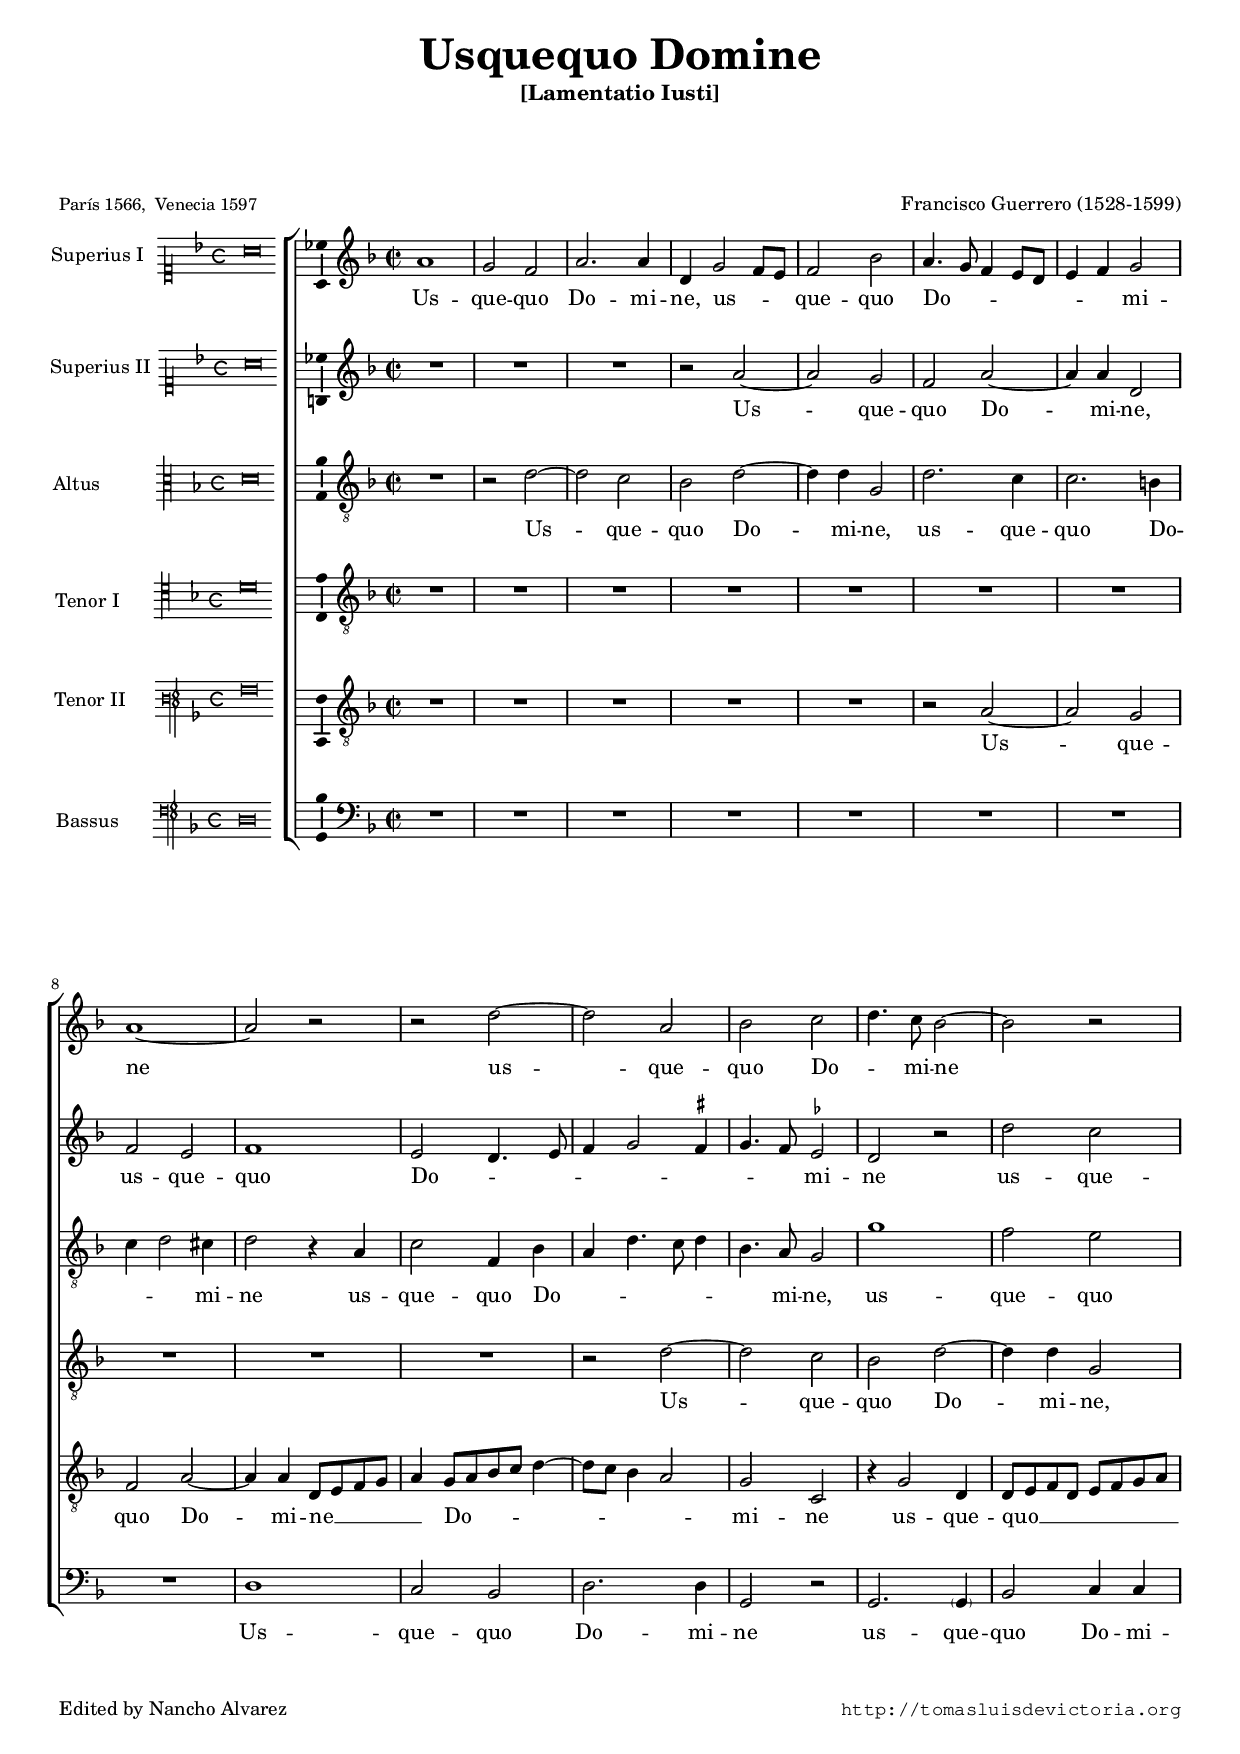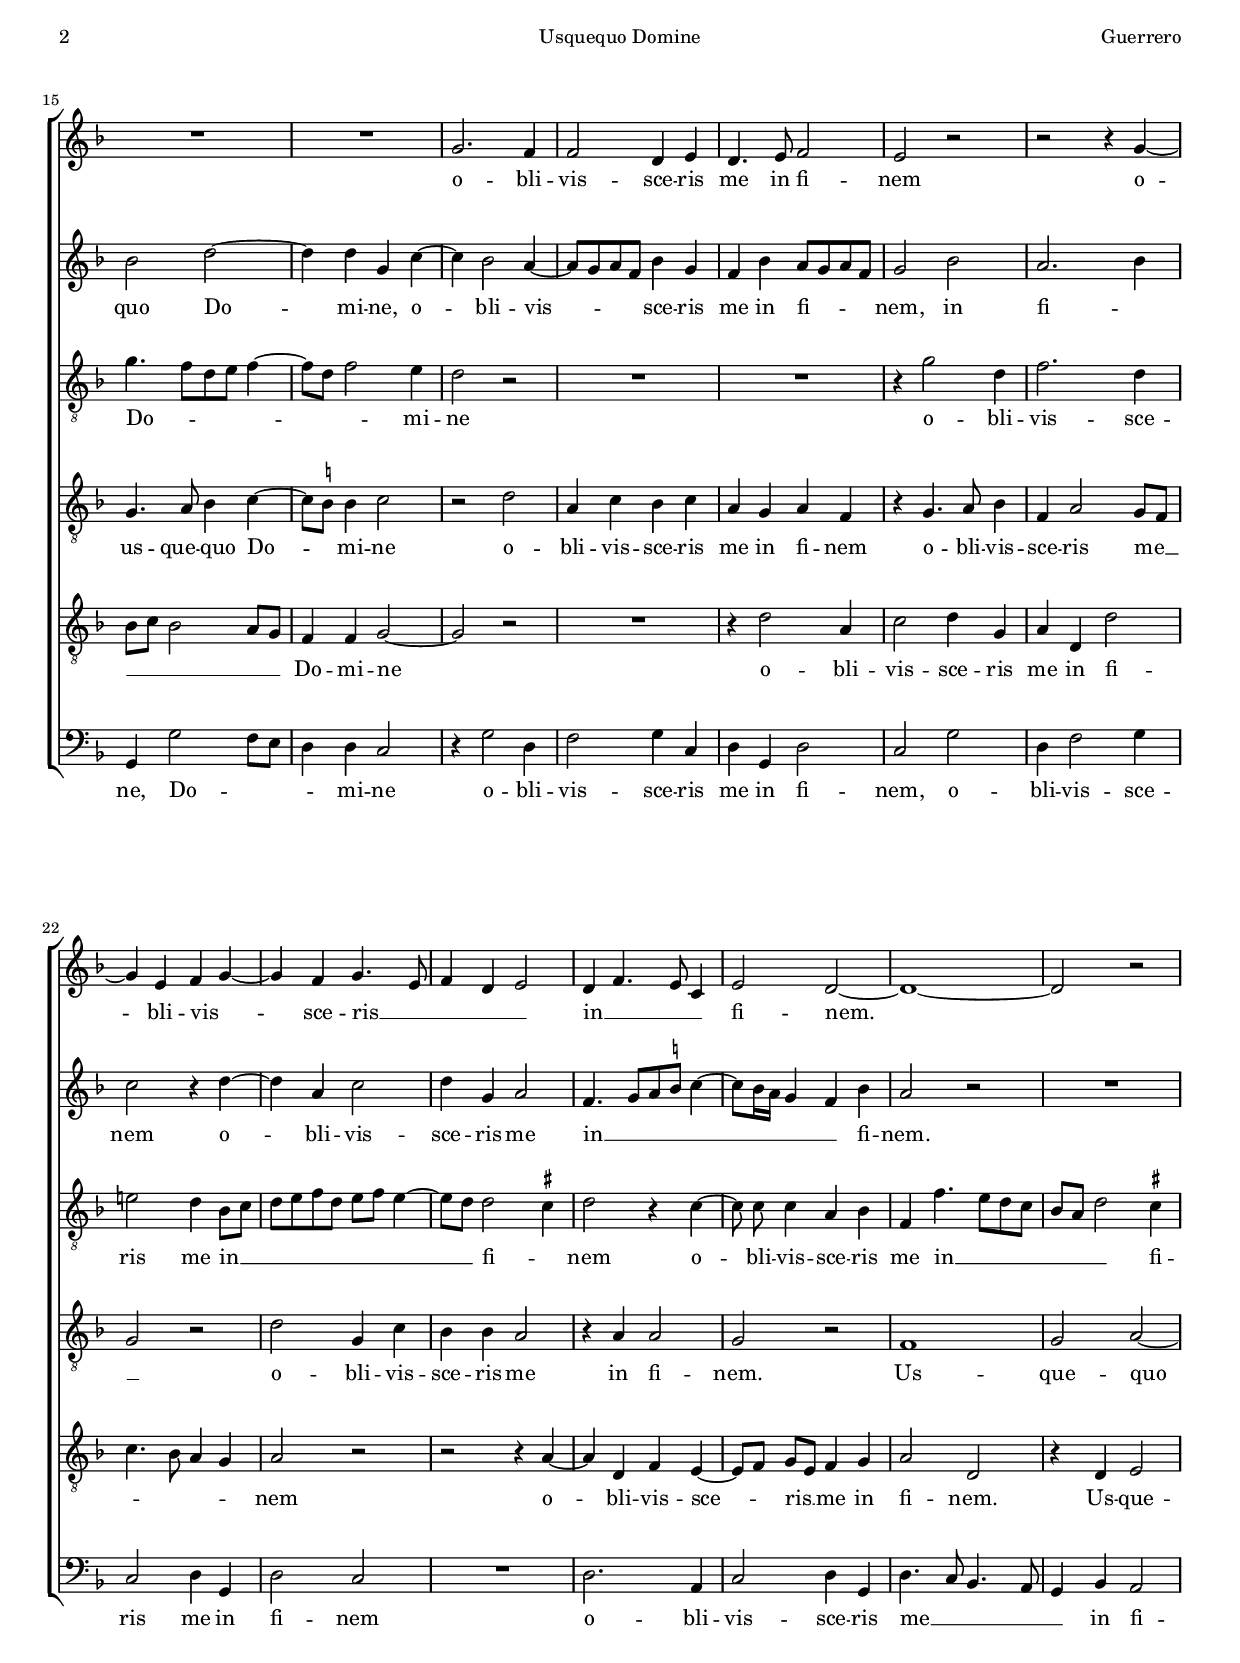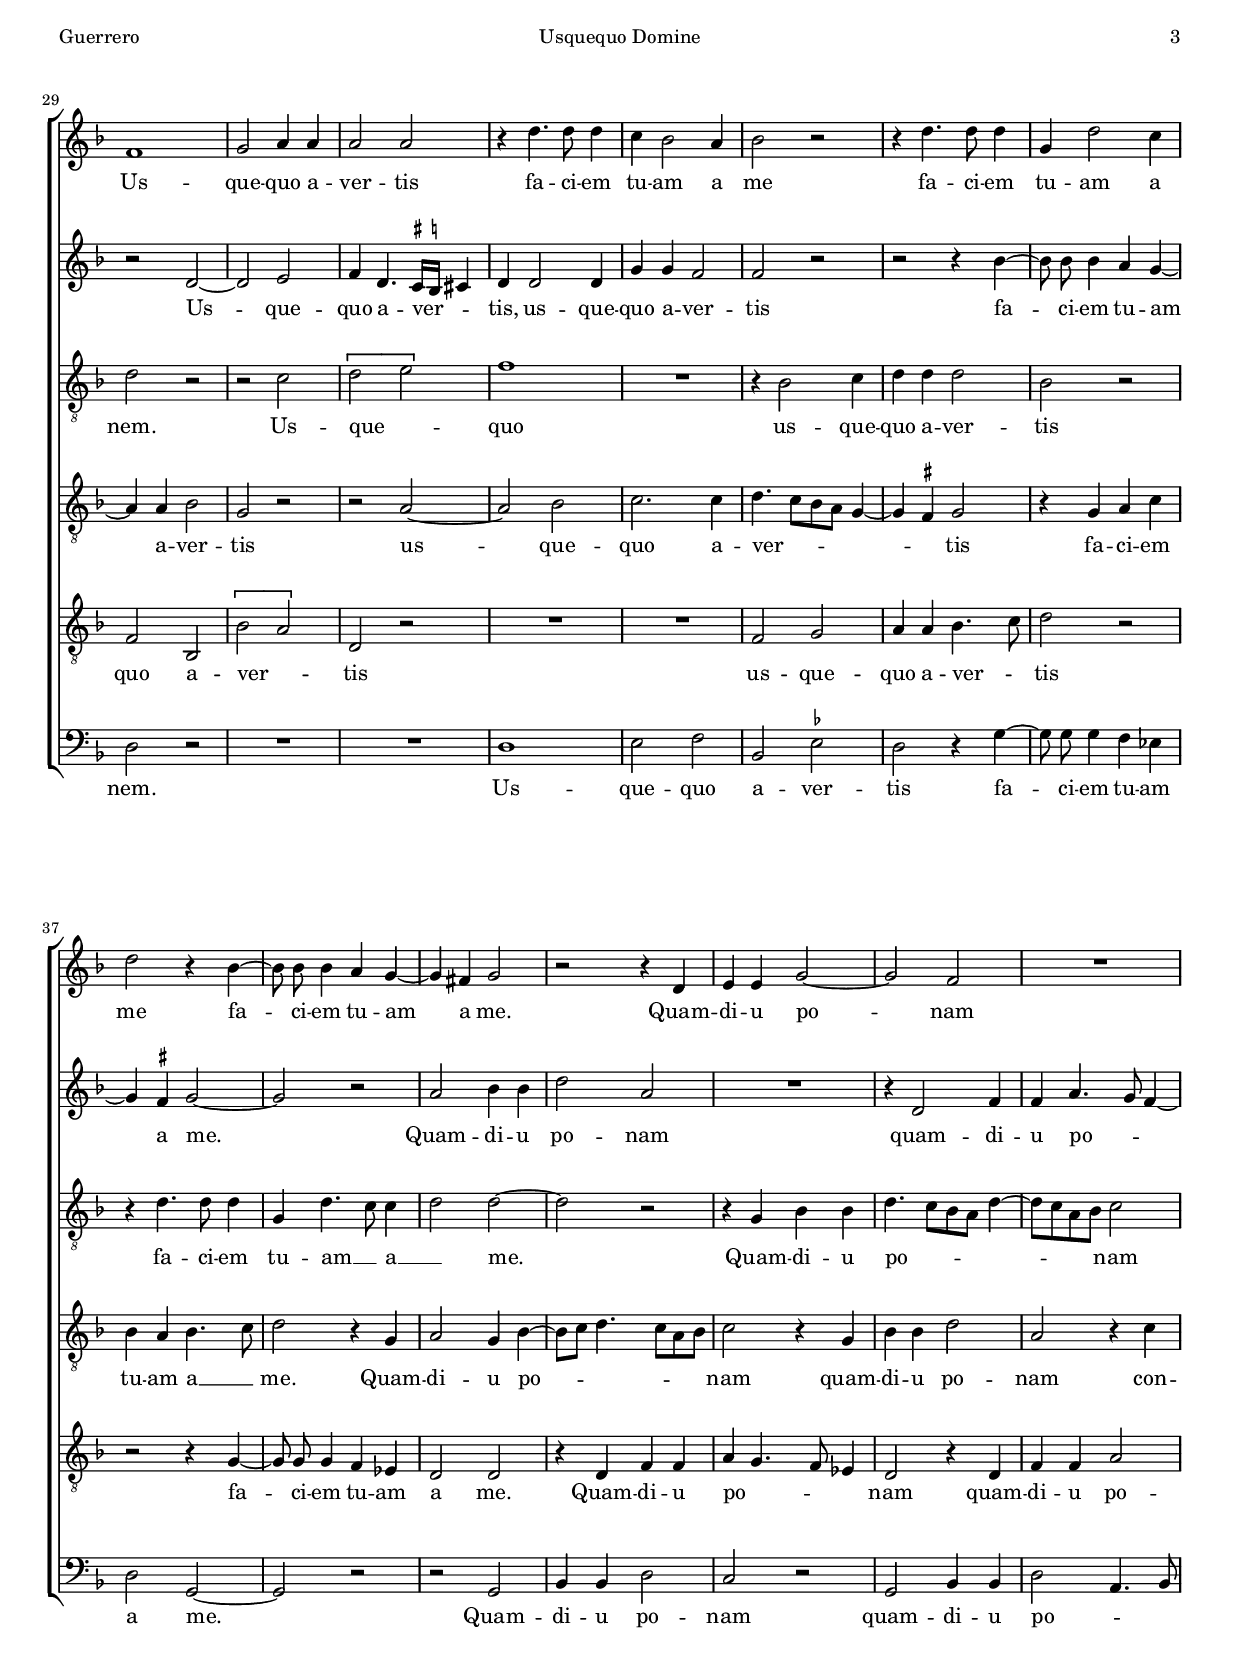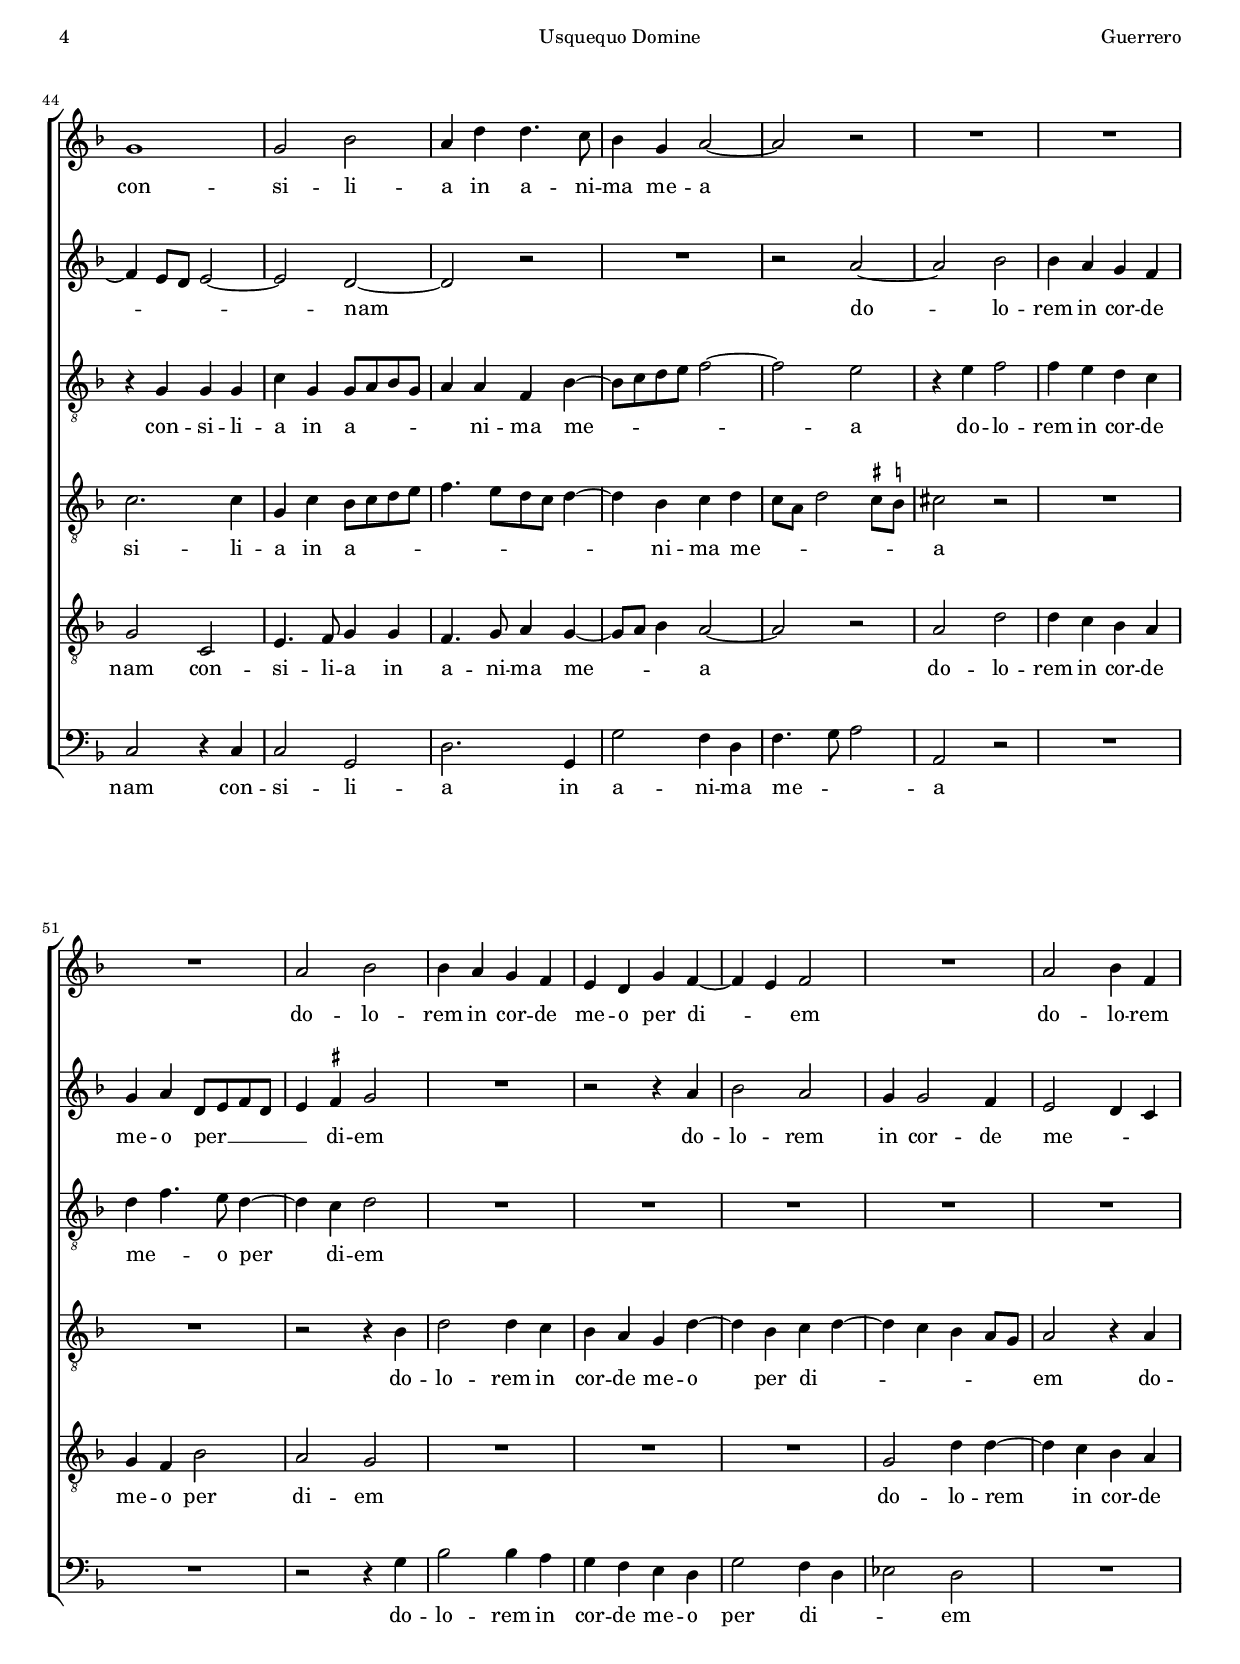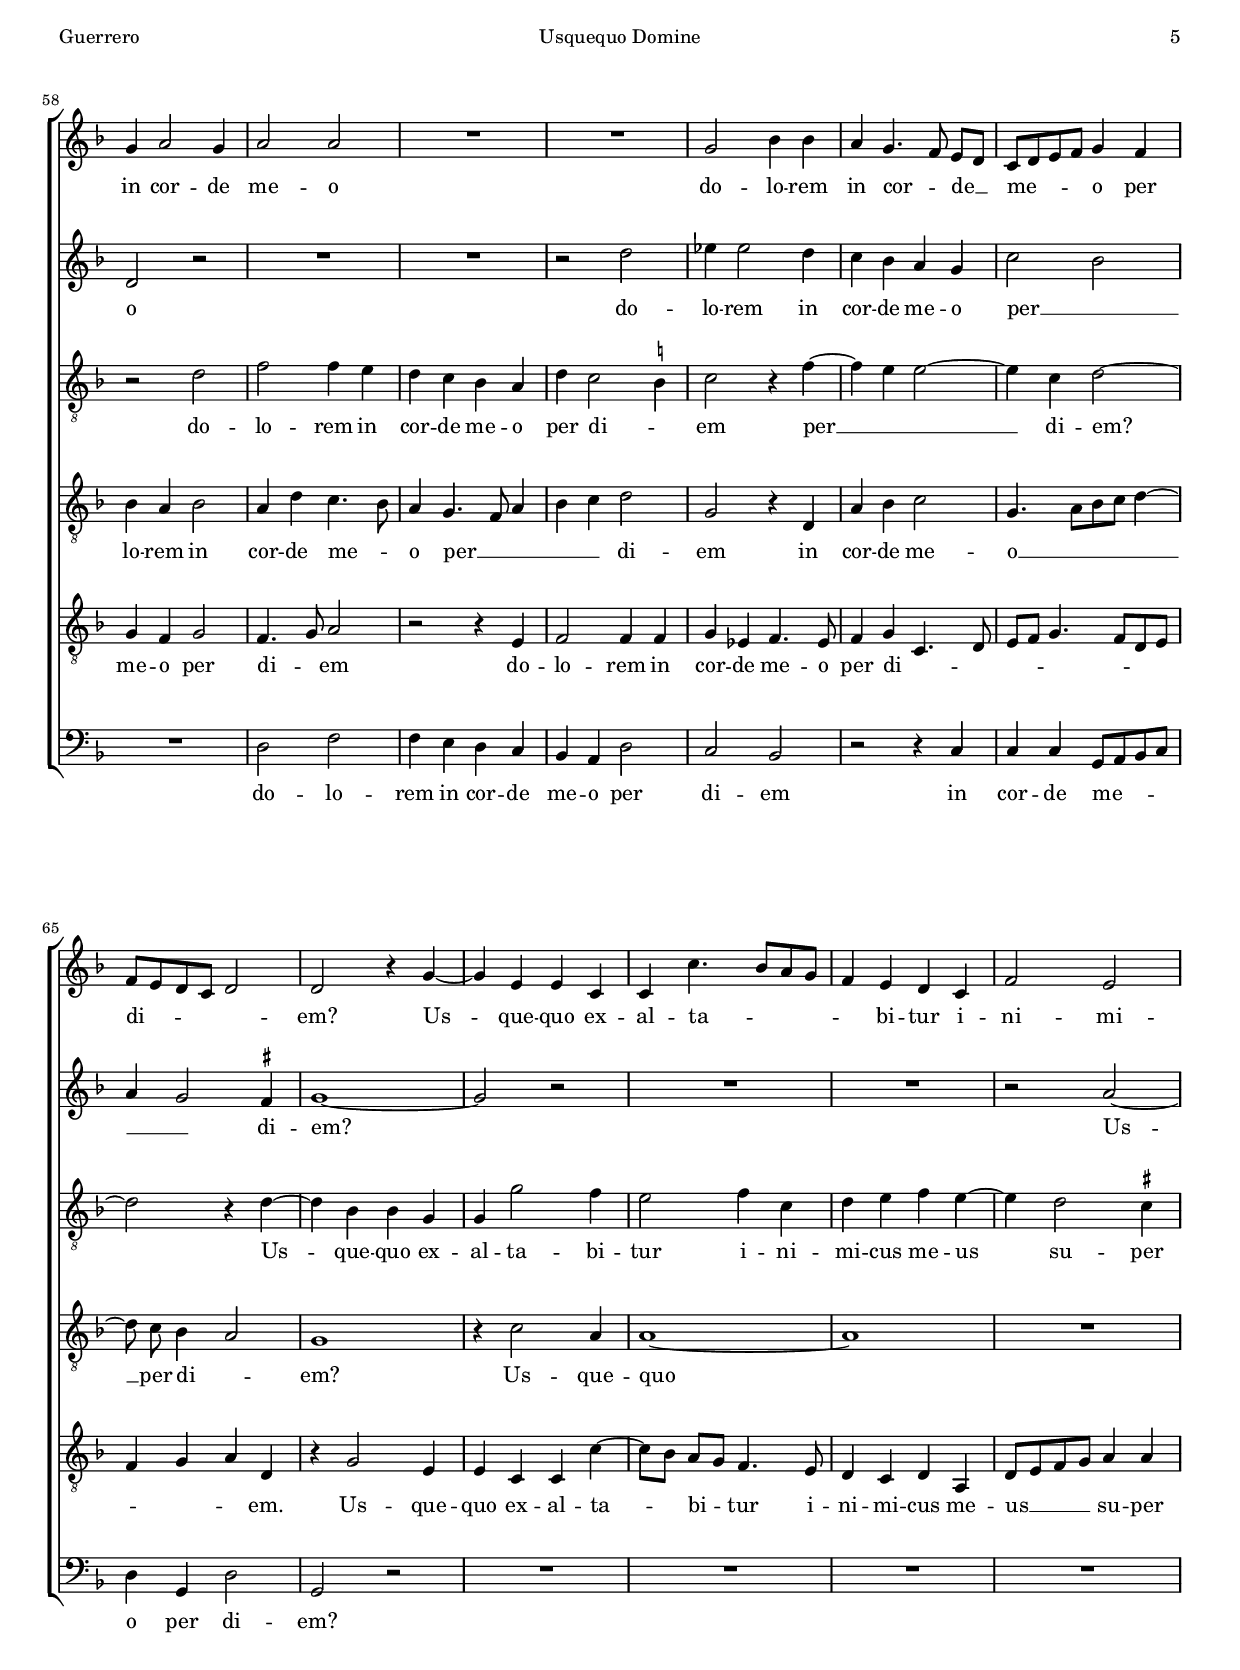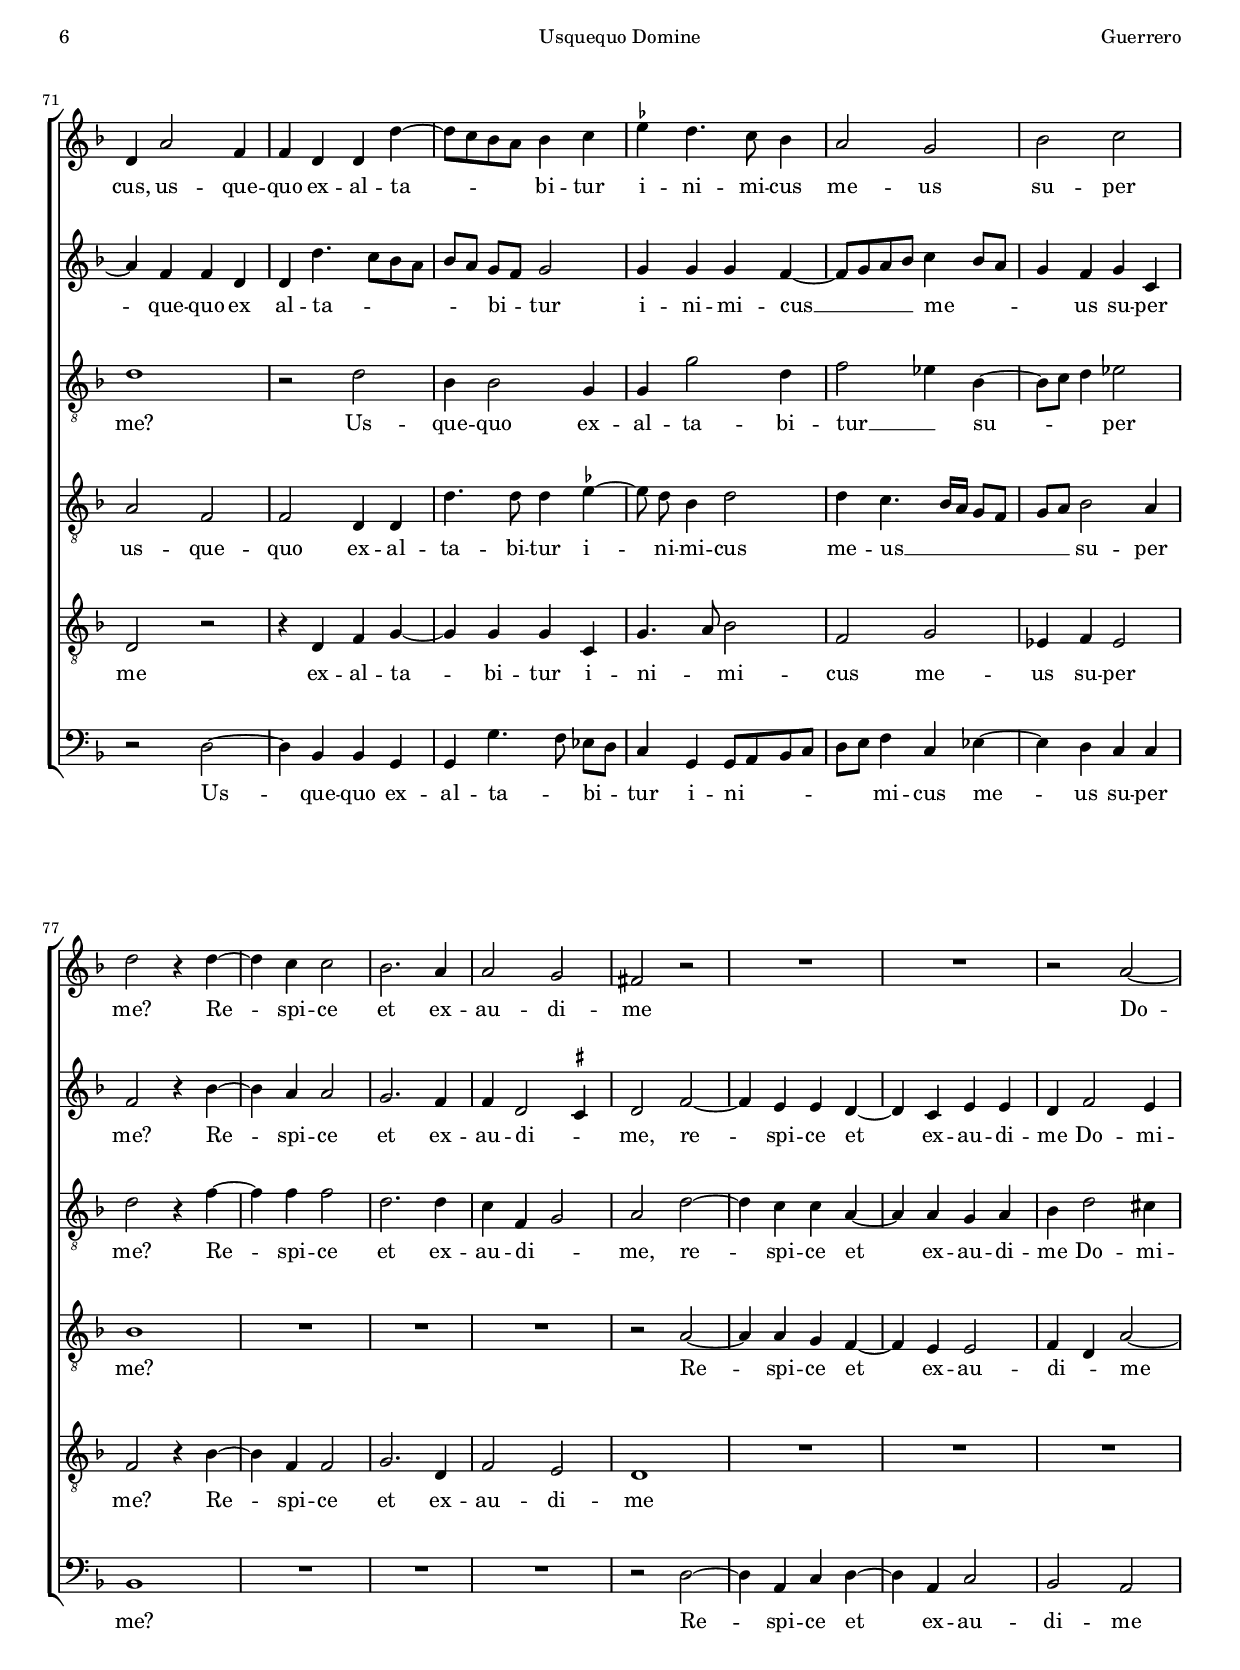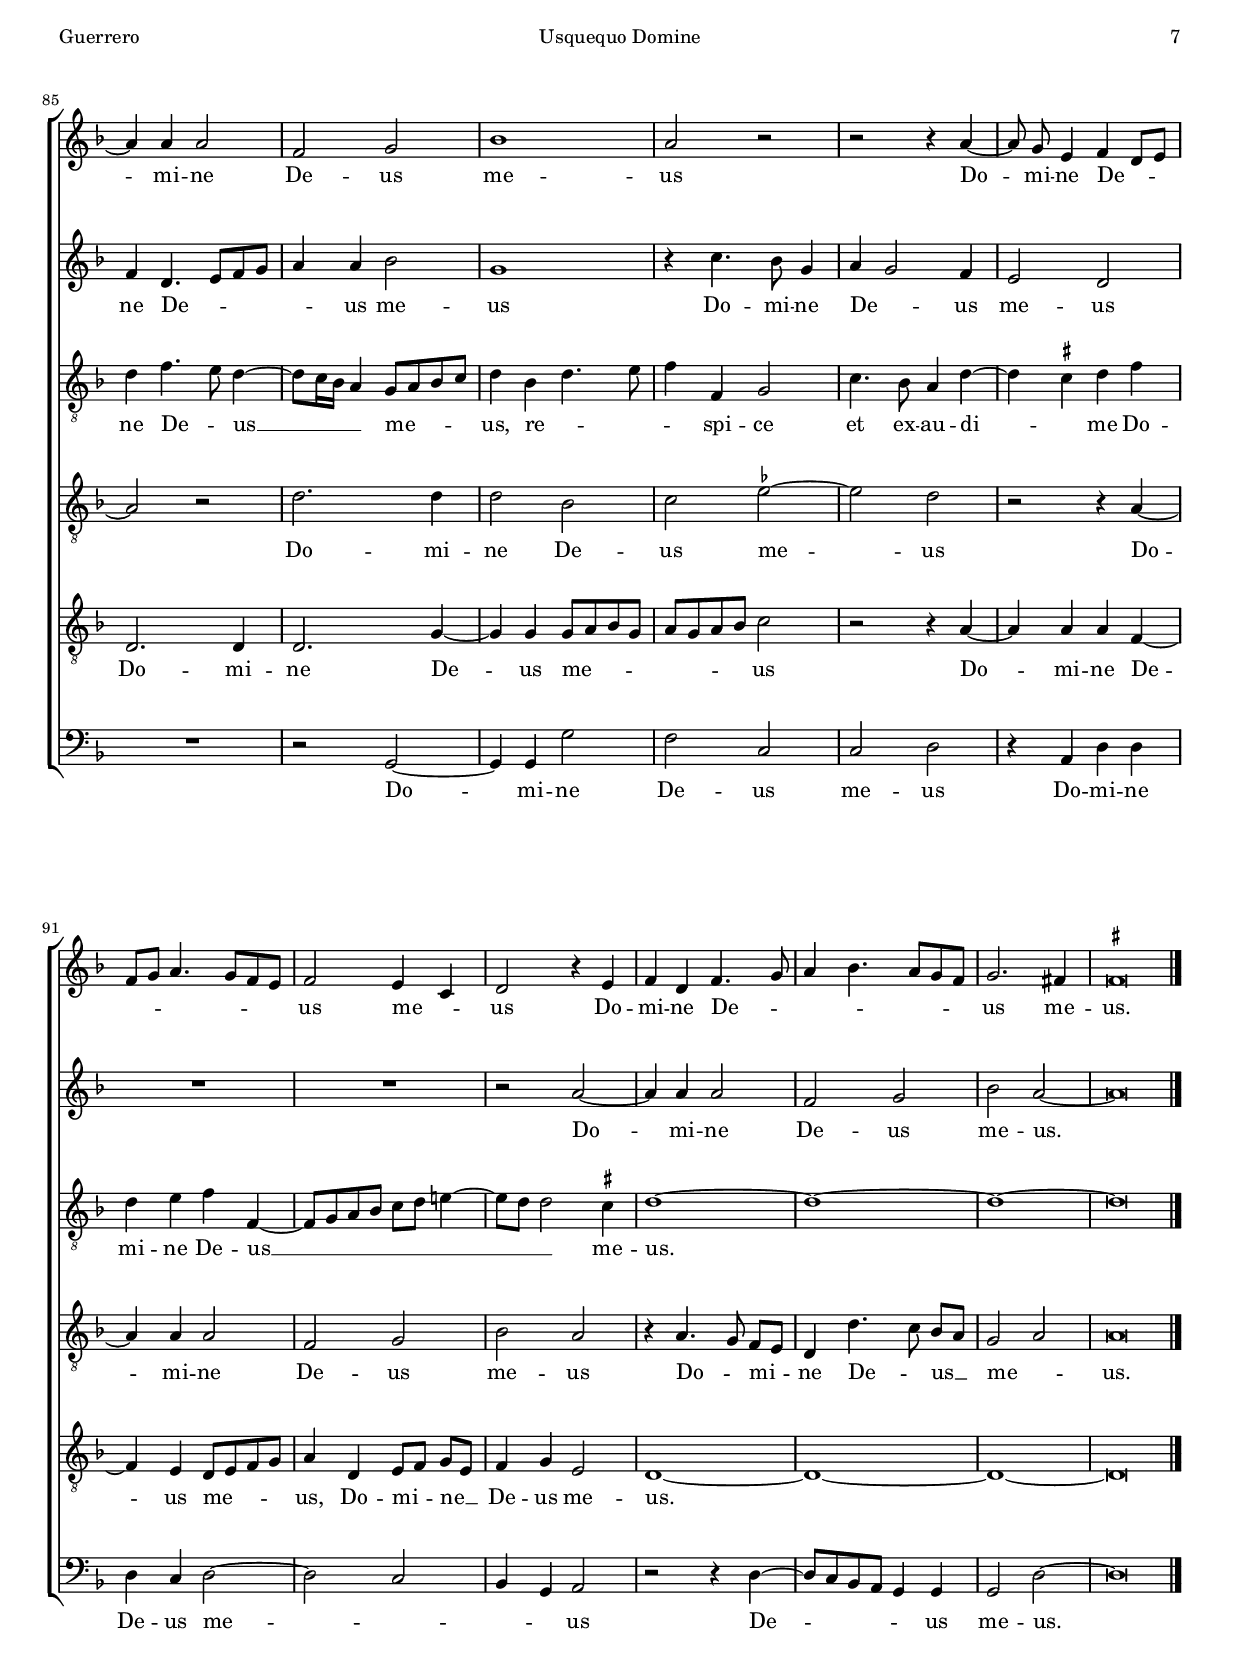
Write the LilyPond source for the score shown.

\version "2.18.0"

#(set-default-paper-size "a4")
#(set-global-staff-size 16.6)
#(ly:set-option 'point-and-click #f)
%mobile -s12.5 -i3.2

italicas=\override LyricText.font-shape = #'italic
rectas=\override LyricText.font-shape = #'upright
ss=\once \set suggestAccidentals = ##t
incipitwidth = 20
mt=#(define-music-function (parser location offset) (number?) ; move lyric text
      #{ \once \override LyricText.X-offset = -$offset #})

htitle="Usquequo Domine"
hcomposer="Guerrero"

\header {
	title=\markup{\fontsize #3 "Usquequo Domine"}
	subtitle="[Lamentatio Iusti]"
	subsubtitle=\markup{\null \vspace #3 }  
	composer="Francisco Guerrero (1528-1599)"
        pdfauthor=\composer
	%opus="(-)"
	poet=\markup{\smaller "París 1566,  Venecia 1597"}
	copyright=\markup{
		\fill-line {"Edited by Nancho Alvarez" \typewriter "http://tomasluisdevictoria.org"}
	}
%	tagline=""
}


global={\key f \major \time 2/2 \skip 1*97 \bar "|." }


cantus=\relative c''{
	a1
	g2 f
	a2. a4
	d,4 g2 f8 e
	f2 bes
	a4. g8 f4 e8 d
	e4 f g2
	a1 ~
	a2 r
	r d ~
	d a
	bes c
	d4. c8 bes2 ~
	bes r
	R1*2
	g2. f4
	f2 d4 e
	d4. e8 f2
	e r
	r r4 g ~
	g e f g ~
	g f g4. e8
	f4 d e2
	d4 f4. e8 c4
	e2 d ~
	d1 ~
	d2 r
	f1
	g2 a4 a
	a2 a
	r4 d4. d8 d4
	c bes2 a4
	bes2 r
	r4 d4. d8 d4
	g,4 d'2 c4
	d2 r4 bes ~
	bes8 \noBeam bes bes4 a g ~
	g fis g2
	r2 r4 d
	e e g2 ~
	g f
	R1
	g1
	g2 bes
	a4 d d4. c8
	bes4 g a2 ~
	a r
	R1*3
	a2 bes
	bes4 a g f
	e d g f ~
	f e f2
	R1
	a2 bes4 f
	g a2 g4
	a2 a
	R1*2
	g2 bes4 bes
	a g4. f8 e[ d]
	c8 d e f g4 f 
	f8 e d c d2
	d r4 g ~
	g e e c
	c c'4. bes8 a g
	f4 e d c
	f2 e
	d4 a'2 f4
	f d d d' ~
	d8 c bes a bes4
	c \ss ees d4. c8 bes4
	a2 g
	bes c
	d r4 d ~
	d c c2
	bes2. a4
	a2 g
	fis2 r
	R1*2
	r2 a ~
	a4 a a2
	f g
	bes1
	a2 r
	r r4 a ~
	a8 \noBeam g e4 f d8 e
	f g a4. g8 f e
	f2 e4 c
	d2 r4 e
	f d f4. g8
	a4 bes4. a8 g f 
	g2. fis4 
	\ss fis\breve*1/2
}

cantusdos=\relative c''{
	R1*3
	r2 a ~
	a g
	f a ~
	a4 a d,2
	f e
	f1
	e2 d4. e8
	f4 g 2 \ss fis4
	g4. f8 \ss ees2
	d2 r
	d' c
	bes d ~
	d4 d g, c ~
	c bes2 a4 ~
	a8 g a f bes4 g
	f bes a8 g a f
	g2 bes
	a2. bes4
	c2 r4 d ~
	d a c2
	d4 g, a2
	f4. g8[ a \ss b] c4 ~
	c8 bes16 a g4 f bes
	a2 r
	R1
	r2 d, ~
	d e
	f4 d4. \ss cis16 \ss b cis!4
	d4 d2 d4
	g g f2
	f r
	r r4 bes ~
	bes8 \noBeam bes bes4 a g ~
	g \ss fis4 g2 ~
	g r
	a2 bes4 bes
	d2 a
	R1
	r4 d,2 f4
	f a4. g8 f4 ~
	f4 e8 d e2 ~
	e d ~
	d r
	R1
	r2 a' ~
	a bes
	bes4 a g f
	g a d,8 e f d
	e4 \ss fis g2
	R1
	r2 r4 a
	bes2 a
	g4 g2 f4
	e2 d4 c
	d2 r
	R1*2
	r2 d'
	ees4 ees2 d4
	c bes a g
	c2 bes
	a4 g2 \ss fis4
	g1 ~
	g2 r
	R1*2
	r2 a ~
	a4 f f d
	d d'4. c8 bes a
	bes[ a] g[ f] g2
	g4 g g f ~
	f8 g a bes c4 bes8 a
	g4 f g c,
	f2 r4 bes ~
	bes a a2
	g2. f4
	f d2 \ss cis4
	d2 f ~
	f4 e e d ~
	d c e e
	d f2 e4
	f d4. e8 f g 
	a4 a bes2
	g1
	r4 c4. bes8 g4
	a4 g2 f4
	e2 d
	R1*2
	r2 a' ~
	a4 a a2
	f g
	bes a ~
	a\breve*1/2
}

altus=\relative c'{
	R1
	r2 d ~
	d c
	bes d ~
	d4 d g,2
	d'2. c4c2. b4
	c d2 cis4
	d2 r4 a
	c2 f,4 bes
	a d4. c8 d4
	bes4. a8 g2
	g'1
	f2 e
	g4. f8[ d e] f4 ~
	f8 d f2 e4
	d2 r
	R1*2
	r4 g2 d4
	f2. d4
	e!2 d4 bes8 c
	d e f d e f e4 ~
	e8 d d2 \ss cis4
	d2 r4 c ~
	c8 \noBeam c c4 a bes
	f f'4. e8 d c
	bes a d2 \ss cis4
	d2 r
	r2 c
	\[d2 e\]
	f1
	R1
	r4 bes,2 c4
	d d d2
	bes r
	r4 d4. d8 d4
	g, d'4. c8 c4
	d2 d ~
	d r
	r4 g, bes bes
	d4. c8[ bes a] d4 ~
	d8 c a bes c2
	r4 g g g
	c g g8 a bes g
	a4 a f bes ~
	bes8 c d e f2 ~
	f e
	r4 e f2
	f4 e d c
	d f4. e8 d4 ~
	d c d2
	R1*5
	r2 d
	f2 f4 e
	d c bes a
	d c2 \ss b4
	c2 r4 f ~
	f e e2 ~
	e4 c d2 ~
	d r4 d ~
	d bes bes g 
	g g'2 f4
	e2 f4 c
	d e f e ~
	e d2 \ss cis4
	d1
	r2 d
	bes4 bes2 g4
	g g'2 d4
	f2 ees4 bes ~
	bes8 c d4 ees2
	d r4 f ~
	f f f2
	d2. d4
	c f, g2
	a2 d ~
	d4 c c a ~
	a a g a
	bes d2 cis4
	d4 f4. e8 d4 ~
	d8 c16 bes a4 g8 a bes c
	d4 bes d4. e8
	f4 f, g2
	c4. bes8 a4 d ~
	d \ss cis d f
	d e f f, ~
	f8 g a bes c d e!4 ~
	e8 d d2 \ss cis4
	d1 ~
	d ~
	d ~
	d\breve*1/2
}

tenor=\relative c'{
	R1*10
	r2 d ~
	d c
	bes d ~
	d4 d g,2
	g4. a8 bes4 c ~ %? sic?
	c8 \ss b b4 c2
	r d
	a4 c bes c
	a g a f
	r4 g4. a8 bes4
	f a2 g8 f
	g2 r
	d'2 g,4 c
	bes bes a2
	r4 a a2
	g r
	f1
	g2 a ~
	a4 a bes2
	g2 r
	r a ~
	a bes
	c2. c4
	d4. c8[ bes a] g4 ~
	g \ss fis g2
	r4 g a c
	bes a bes4. c8
	d2 r4 g,
	a2 g4 bes ~
	bes8 c d4. c8 a bes
	c2 r4 g
	bes4 bes d2
	a r4 c
	c2. c4
	g c bes8 c d e
	f4. e8[ d c] d4 ~
	d bes c d
	c8 a d2 \ss cis8 \ss b
	cis2 r
	R1*2
	r2 r4 bes
	d2 d4 c
	bes a g d' ~
	d bes c d ~
	d c bes a8 g 
	a2 r4 a
	bes a bes2
	a4 d c4. bes8
	a4 g4. f8 a4
	bes c d2
	g,2 r4 d
	a' bes c2
	g4. a8[ bes c] d4 ~
	d8 \noBeam c bes4 a2
	g1
	r4 c2 a4
	a1 ~
	a
	R1
	a2 f
	f d4 d
	d'4. d8 d4 \ss ees4 ~
	ees8 \noBeam d bes4 d2
	d4 c4. bes16[ a] g8[ f]
	g8 a bes2 a4
	bes1
	R1*3
	r2 a ~
	a4 a g f ~
	f e e2
	f4 d a'2 ~
	a r
	d2. d4
	d2 bes
	c \ss ees ~
	ees d
	r2 r4 a ~
	a a a2
	f2 g
	bes a
	r4 a4. g8 f[ e]
	d4 d'4. c8 bes[ a]
	g2 a
	a\breve*1/2
}

tenordos=\relative c'{
	R1*5
	r2 a ~
	a g
	f a ~
	a4 a d,8 e f g
	a4 g8[ a bes c] d4 ~
	d8 c bes4 a2
	g c,
	r4 g'2 d4
	d8 e f d e f g a
	bes c bes2 a8 g
	f4 f g2 ~
	g r
	R1
	r4 d'2 a4
	c2 d4 g,
	a d, d'2
	c4. bes8 a4 g
	a2 r
	r r4 a ~
	a d, f e ~
	e8[ f] g[ e] f4 g
	a2 d,
	r4 d e2
	f bes,
	\[bes'a\]
	d, r
	R1*2
	f2 g
	a4 a bes4. c8
	d2 r
	r r4 g, ~
	g8 \noBeam g g4 f ees
	d2 d
	r4 d f f
	a g4. f8 ees4
	d2 r4 d
	f f a2
	g c,
	e4. f8 g4 g
	f4. g8 a4 g ~
	g8 a bes4 a2 ~
	a r
	a2 d
	d4 c bes a 
	g f bes2
	a g
	R1*3
	g2 d'4 d ~
	d c bes a 
	g f g2
	f4. g8 a2
	r2 r4 e
	f2 f4 f
	g ees f4. ees8
	f4 g c,4. d8
	e f g4. f8 d e
	f4 g a d,
	r4 g2 e4
	e c c c' ~
	c8[ bes] a[ g] f4. e8
	d4 c d a
	d8 e f g a4 a
	d,2 r
	r4 d f g ~
	g g g c,
	g'4. a8 bes2
	f2 g
	ees4 f ees2
	f r4 bes ~
	bes f f2
	g2. d4
	f2 e
	d1
	R1*3
	d2. d4
	d2. g4 ~
	g4 g g8 a bes g
	a g a bes c2
	r2 r4 a ~
	a a a f ~
	f e d8 e f g
	a4 d, e8[ f] g[ e]
	f4 g e2
	d1 ~
	d ~
	d ~
	d\breve*1/2
}

bassus=\relative c{
	R1*8
	d1
	c2 bes
	d2. d4
	g,2 r
	g2. \parenthesize g4 %! f4
	bes2 c4 c
	g4 g'2 f8 e
	d4 d c2
	r4 g'2 d4
	f2 g4 c,
	d g, d'2
	c g'
	d4 f2 g4
	c,2 d4 g,
	d'2 c
	R1
	d2. a4
	c2 d4 g,
	d'4. c8 bes4. a8
	g4 bes a2
	d2 r
	R1*2
	d1
	e2 f
	bes, \ss ees
	d2 r4 g ~
	g8 \noBeam g g4 f ees
	d2 g, ~
	g r
	r g 
	bes4 bes d2
	c r
	g2 bes4 bes
	d2 a4. bes8
	c2 r4 c
	c2 g
	d'2. g,4
	g'2 f4 d
	f4. g8 a2
	a, r
	R1*2
	r2 r4 g'
	bes2 bes4 a
	g f e d
	g2 f4 d
	ees2 d
	R1*2
	d2 f
	f4 e d c
	bes a d2
	c bes
	r2 r4 c
	c c g8 a bes c
	d4 g, d'2
	g, r
	R1*4
	r2 d' ~
	d4 bes bes g
	g g'4. f8 ees[ d]
	c4 g g8 a bes c
	d e f4 c ees ~
	ees d c c
	bes1
	R1*3
	r2 d ~
	d4 a c d ~
	d a c2
	bes a
	R1
	r2 g ~
	g4 g g'2
	f c
	c d
	r4 a d d
	d c d2 ~
	d c
	bes4 g a2
	r2 r4 d ~
	d8 c bes a g4 g
	g2 d' ~
	d\breve*1/2
}


textocantus=\lyricmode{
Us -- que -- quo Do -- mi -- ne,
us -- _ _ que -- quo Do -- _ _ _ _ _ _ mi -- ne
us -- que -- quo Do -- _ mi -- ne
o -- bli -- vis -- sce -- ris me in fi -- nem
o -- bli -- vis -- _ sce -- ris __ _ _ _ _ in __ _ _ _ fi -- nem.
Us -- que -- quo a -- ver -- tis
fa -- ci -- em tu -- am a me
fa -- ci -- em tu -- am a me
fa -- ci -- em tu -- am a me.
Quam -- di -- u po -- nam
con -- si -- li -- a in a -- ni -- ma me -- a
do -- lo -- rem in cor -- de me -- o per di -- _ em
do -- lo -- rem in cor -- de me -- o
do -- lo -- rem in cor -- _ de __ _ me -- _ _ _ o per di -- _ _ _ _ em?
Us -- que -- quo ex -- al -- ta -- _ _ _ _ bi -- tur i -- ni -- mi -- cus,
us -- que -- quo ex -- al -- ta -- _ _ _ bi -- tur
i -- ni -- mi -- cus me -- us su -- per me?
Re -- spi -- ce et ex -- au -- di -- me
Do -- mi -- ne De -- us me -- us
Do -- mi -- ne De -- _ _ _ _ _ _ _ _ us me -- _ us
Do -- mi -- ne De -- _ _ _ _ _ _ us me -- us.
}

textocantusdos=\lyricmode{
Us -- que -- quo Do -- mi -- ne,
us -- que -- quo Do -- _ _ _ _ _ _ _ mi -- ne
us -- que -- quo Do -- mi -- ne,
o -- bli -- vis -- _ _ _ sce -- ris me in fi -- _ _ _ nem,
in fi -- _ nem
o -- bli -- vis -- sce -- ris me in __ _ _ _ _ _ _ _ _ fi -- nem.
Us -- que -- quo a -- ver -- _ _ tis,
us -- que -- quo a -- ver -- tis
fa -- ci -- em tu -- am a me.
Quam -- di -- u po -- nam
quam -- di -- u po -- _ _ _ _ _ nam
do -- lo -- rem in cor -- de me -- o per __ _ _ _ _ di -- em
do -- lo -- rem in cor -- de me -- _ _ o
do -- lo -- rem in cor -- de me -- o per __ _ _ _ di -- em?
Us -- que -- quo ex al -- ta -- _ _ _ _ _ bi -- _ tur
i -- ni -- mi -- cus __ _ _ _ me -- _ _ _ us su -- per me?
Re -- spi -- ce et ex -- au -- di -- _ me,
re -- spi -- ce et ex -- au -- di -- me
Do -- mi -- ne De -- _ _ _ _ us me -- us
Do -- mi -- ne De -- _ us me -- us
Do -- mi -- ne De -- us me -- us.
}

textoaltus=\lyricmode{
Us -- que -- quo Do -- mi -- ne,
us -- que -- quo Do -- _ _ mi -- ne
us -- que -- quo Do -- _ _ _ _ _ mi -- ne,
us -- que -- quo Do -- _ _ _ _ _ _ mi -- ne
o -- bli -- vis -- sce -- ris me in __ _ _ _ _ _ _ _ _ _ fi -- _ nem
o -- bli -- vis -- sce -- ris me in __ _ _ _ _ _ _ fi -- nem.
Us -- que -- _ quo
us -- que -- quo a -- ver -- tis
fa -- ci -- em tu -- am __ _ a __ _ me.
Quam -- di -- u po -- _ _ _ _ _ _ _ nam
con -- si -- li -- a in a -- _ _ _ _ ni -- ma me -- _ _ _ _ a
do -- lo -- rem in cor -- de me -- _ o per di -- em
do -- lo -- rem in cor -- de me -- o per di -- _ em
per __ _ _ di -- em?
Us -- que -- quo ex -- al -- ta -- bi -- tur
i -- ni -- mi -- cus me -- us su -- per me?
Us -- que -- quo ex -- al -- ta -- bi -- tur __ _ su -- _ _ per me?
Re -- spi -- ce et ex -- au -- di -- _ me,
re -- spi -- ce et ex -- au -- di -- me
Do -- mi -- ne De -- _ us __ _ _ _ me -- _ _ _ us,
re -- _ _ _ spi -- ce et ex -- au -- di -- _ me Do -- mi -- ne
De -- us __ _ _ _ _ _ _ _ _ me -- us.
}

textotenor=\lyricmode{
Us -- que -- quo Do -- mi -- ne,
us -- \mt #2.5 que -- \mt #.5 quo Do -- _ mi -- ne
o -- bli -- vis -- sce -- ris me in fi -- nem
o -- bli -- vis -- sce -- ris me __ _ _ 
o -- bli -- vis -- sce -- ris me
in fi -- nem.
Us -- que -- quo a -- ver -- tis
us -- que -- quo a -- ver -- _ _ _ _ _ tis
fa -- ci -- em tu -- am a __ _ me.
Quam -- di -- u po -- _ _ _ _ _ nam
quam -- di -- u po -- nam
con -- si -- li -- a in a -- _ _ _ _ _ _ _ _ ni -- ma me -- _ _ _ _ _ a
do -- lo -- rem in cor -- de me -- o per di -- _ _ _ _ _ em
do -- lo -- rem in cor -- de me -- _ o per __ _ _ _ _ di -- em
in cor -- de me -- o __ _ _ _ _ per di -- _ em?
Us -- que -- quo
us -- que -- quo ex -- al -- ta -- bi -- tur
i -- ni -- mi -- cus me -- us __ _ _ _ _ _ _ su -- per me?
Re -- spi -- ce et ex -- au -- di -- _ me
Do -- mi -- ne De -- us me -- us
Do -- mi -- ne De -- us me -- us
Do -- _ mi -- _ ne De -- _ us __ _ me -- _ us.
}

textotenordos=\lyricmode{
Us -- que -- quo Do -- mi -- ne __ _ _ _ _ Do -- _ _ _ _ _ _ _ mi -- ne
us -- que -- quo __ _ _ _ _ _ _ _ _ _ _ _ _ Do -- mi -- ne
o -- bli -- vis -- sce -- ris me in fi -- _ _ _ _ nem
o -- bli -- vis -- sce -- _ ris __ _ me in fi -- nem.
Us -- que -- quo a -- ver -- _ tis
us -- que -- quo a -- ver -- _ tis
fa -- ci -- em tu -- am a me.
Quam -- di -- u po -- _ _ _ nam
quam -- di -- u po -- nam con -- si -- li -- a in a -- ni -- ma me -- _ _ a
do -- lo -- rem in cor -- de me -- o per di -- em
do -- lo -- rem in cor -- de me -- o per di -- _ em
do -- lo -- rem in cor -- de me -- o per di -- _ _ _ _ _ _ _ _ _ _ _ em.
Us -- que -- quo ex -- al -- ta -- _ bi -- _ tur
i -- ni -- mi -- cus me -- us __ _ _ _ su -- per me
ex -- al -- ta -- bi -- tur i -- ni -- _ mi -- cus me -- us su -- per me?
Re -- spi -- ce et ex -- au -- di -- me
Do -- mi -- ne De -- us me -- _ _ _ _ _ _ _ us
Do -- mi -- ne De -- us me -- _ _ _ us,
Do -- mi -- _ ne __ _ De -- us me -- us.
}

textobassus=\lyricmode{
Us -- que -- quo Do -- mi -- ne
us -- que -- quo Do -- mi -- ne, Do -- _ _ _ mi -- ne
o -- bli -- vis -- sce -- ris me in fi -- nem,
o -- bli -- vis -- sce -- ris me in fi -- nem 
o -- bli -- vis -- sce -- ris me __ _ _ _ _ in fi -- nem.
Us -- que -- quo a -- ver -- tis
fa -- ci -- em tu -- am a me.
Quam -- di -- u po -- nam
quam -- di -- u po -- _ _ nam
con -- si -- li -- a in a -- ni -- ma me -- _ _ a
do -- lo -- rem in cor -- de me -- o per di -- _ _ em
do -- lo -- rem in cor -- de me -- o per di -- em
in cor -- de me -- _ _ _ o per di -- em?
Us -- que -- quo ex -- al -- ta -- _ bi -- _ tur
i -- ni -- _ _ _ _ _ mi -- cus me -- us su -- per me?
Re -- spi -- ce et ex -- au -- di -- me
Do -- mi -- ne De -- us me -- us
Do -- mi -- ne De -- us me -- _ _ _ us
De -- _ _ _ _ us me -- us.
}



incipitcantus=\markup{
	\score{
		{ 
		\set Staff.instrumentName="Superius I  "
		\override NoteHead.style = #'neomensural
		\override Rest.style = #'neomensural
		\override Staff.TimeSignature.style = #'neomensural
		\cadenzaOn 
		\clef "petrucci-c1"
		\key f \major
		\time 4/4
		a'\breve
		} 
	\layout {
		\context {\Voice
			\remove Ligature_bracket_engraver
			\consists Mensural_ligature_engraver
		}
		line-width=\incipitwidth
		indent = 0
	}
	}
}



incipitcantusdos=\markup{
	\score{
		{ 
		\set Staff.instrumentName="Superius II "
		\override NoteHead.style = #'neomensural
		\override Rest.style = #'neomensural
		\override Staff.TimeSignature.style = #'neomensural
		\cadenzaOn 
		\clef "petrucci-c1"
		\key f \major
		\time 4/4
		a'\breve
		} 
	\layout {
		\context {\Voice
			\remove Ligature_bracket_engraver
			\consists Mensural_ligature_engraver
		}
		line-width=\incipitwidth
		indent = 0
	}
	}
}


incipitaltus=\markup{
	\score{
		{ 
		\set Staff.instrumentName="Altus          "
		\override NoteHead.style = #'neomensural 
		\override Rest.style = #'neomensural
		\override Staff.TimeSignature.style = #'neomensural
		\cadenzaOn 
		\clef "petrucci-c3"
		\key f \major
		\time 4/4
		d'\breve
		} 
	\layout {
		\context {\Voice
			\remove Ligature_bracket_engraver
			\consists Mensural_ligature_engraver
		}
		line-width=\incipitwidth
		indent = 0
	}
	}
}


incipittenor=\markup{
	\score{
		{ 
		\set Staff.instrumentName="Tenor I      "
		\override NoteHead.style = #'neomensural 
		\override Rest.style = #'neomensural
		\override Staff.TimeSignature.style = #'neomensural
		\cadenzaOn 
		\clef "petrucci-c4"
		\key f \major
		\time 4/4
		d'\breve
		} 
	\layout {
		\context {\Voice
			\remove Ligature_bracket_engraver
			\consists Mensural_ligature_engraver
		}
		line-width=\incipitwidth
		indent=0
	}
	}
}

incipittenordos=\markup{
	\score{
		{ 
		\set Staff.instrumentName="Tenor II     "
		\override NoteHead.style = #'neomensural 
		\override Rest.style = #'neomensural
		\override Staff.TimeSignature.style = #'neomensural
		\cadenzaOn 
		\clef "petrucci-f3"
		\key f \major
		\time 4/4
		a\breve
		} 
	\layout {
		\context {\Voice
			\remove Ligature_bracket_engraver
			\consists Mensural_ligature_engraver
		}
		line-width=\incipitwidth
		indent=0
	}
	}
}


incipitbassus=\markup{
	\score{
		{ 
		\set Staff.instrumentName="Bassus      "
		\override NoteHead.style = #'neomensural 
		\override Rest.style = #'neomensural
		\override Staff.TimeSignature.style = #'neomensural
		\cadenzaOn 
		\clef "petrucci-f4"
		\key f \major
		\time 4/4
		d\breve
		} 
	\layout {
		\context {\Voice
			\remove Ligature_bracket_engraver
			\consists Mensural_ligature_engraver
		}
		line-width=\incipitwidth
		indent = 0
	}
	}
}



\score {\transpose c' c' {
\new ChoirStaff<<

	\new Staff <<\global
	\new Voice="v1" {
		\set Staff.instrumentName=\incipitcantus
		\clef "treble"
		\cantus }
	\new Lyrics \lyricsto "v1" {\textocantus }
	>>

	\new Staff <<\global
	\new Voice="v5" {
		\set Staff.instrumentName=\incipitcantusdos
		\clef "treble"
		\cantusdos }
	\new Lyrics \lyricsto "v5" {\textocantusdos }
	>>

	
	\new Staff << \global
	\new Voice="v2" {
		\set Staff.instrumentName=\incipitaltus
		\clef "G_8" 
		\altus}
	\new Lyrics \lyricsto "v2" {\textoaltus }
	>>

	
	\new Staff <<\global
	\new Voice="v3" {
		\set Staff.instrumentName=\incipittenor
		\clef "G_8"
		\tenor }
	\new Lyrics \lyricsto "v3" {\textotenor }
	>>
	
	
	\new Staff <<\global
	\new Voice="v6" {
		\set Staff.instrumentName=\incipittenordos
		\clef "G_8"
		\tenordos }
	\new Lyrics \lyricsto "v6" {\textotenordos }
	>>
	

	\new Staff <<\global
	\new Voice="v4" {
		\set Staff.instrumentName=\incipitbassus
		\clef "bass" 
		\bassus }
	\new Lyrics \lyricsto "v4" {\textobassus}
	>>
	
>>

	}%transpose
	
	
\layout{ 
	\context {\Lyrics 
		\override VerticalAxisGroup.staff-affinity = #UP
		\override VerticalAxisGroup.nonstaff-relatedstaff-spacing =
			#'((basic-distance . 0) (minimum-distance . 0) (padding . 1))
		\override LyricText.font-size = #1.2
		\override LyricHyphen.minimum-distance = #0.5
	}
	\context {\Score 
		tempoHideNote = ##t
		\override BarNumber.padding = #2 
	}
	\context {\Voice 
		%melismaBusyProperties = #'()
		%autoBeaming = ##f
	}
	\context {\Staff 
                %\RemoveEmptyStaves
                %\override VerticalAxisGroup.remove-first = ##t
		\override VerticalAxisGroup.staff-staff-spacing =
			#'((basic-distance . 11) (minimum-distance . 0) (padding . 1))
		\consists Ambitus_engraver 
		\override LigatureBracket.padding = #1
	}
}

%\midi { \mtempo }

}


\paper{
	evenHeaderMarkup=\markup  \fill-line { \fromproperty #'page:page-number-string \htitle \hcomposer }
	oddHeaderMarkup= \markup  \fill-line { \on-the-fly #not-first-page \hcomposer \on-the-fly #not-first-page \htitle \on-the-fly #not-first-page \fromproperty #'page:page-number-string }
	%system-count=20
	%page-count = 8
        %systems-per-page = 3
	ragged-last-bottom = ##f
	indent=4.0\cm
	system-system-spacing =
	#'((basic-distance . 20) (minimum-distance . 0) (padding . 5))
	top-system-spacing = % header
	#'((basic-distance . 10) (minimum-distance . 0) (padding . 0))
	last-bottom-spacing = % footer
	#'((basic-distance . 13) (minimum-distance . 0) (padding . 0))
	markup-system-spacing.padding = #1.5
}
